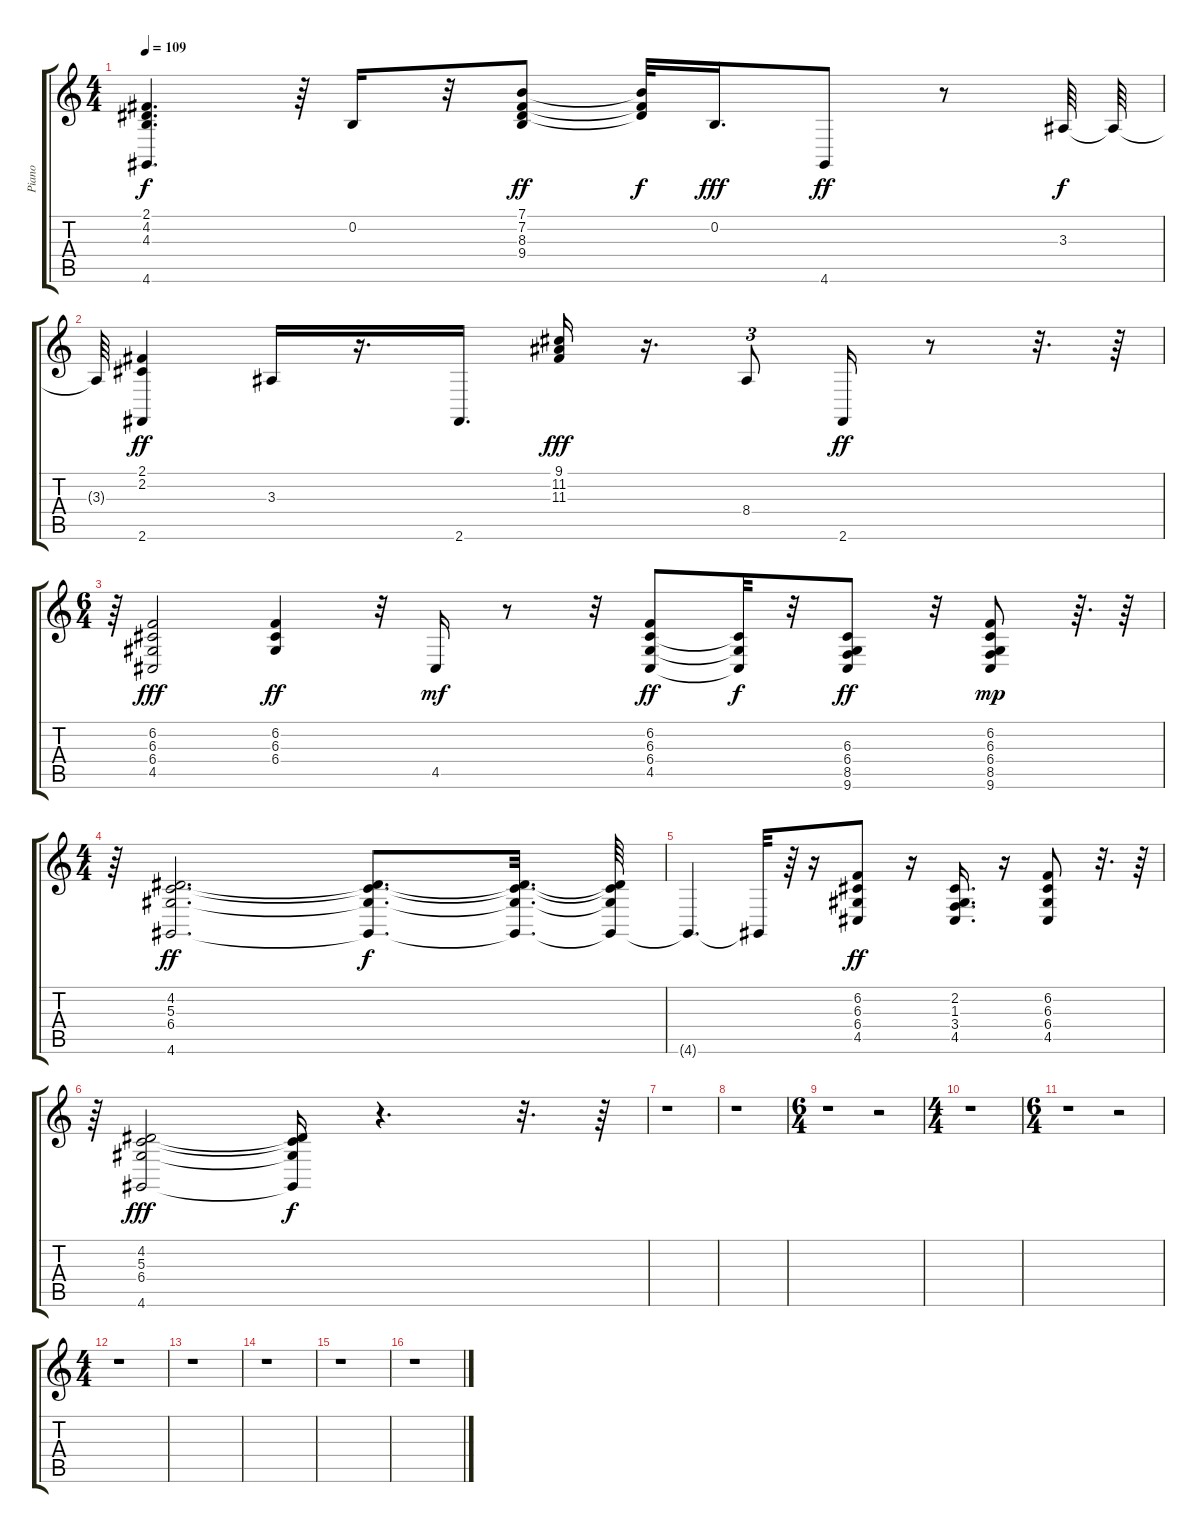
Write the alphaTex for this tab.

\track ("Piano" "Piano") {instrument brightacousticpiano}
\staff {score tabs}
\tuning (E4 B3 G3 D3 A2 E2) {hide}
\ts (4 4)
\tempo 109
\clef g2
\ks c
(2.1{t} 4.2{t} 4.3{t} 4.6{t}).4{d dy f} r.64 0.2.16 r.32 (7.1 7.2 8.3 9.4).8{dy ff} (7.1{t} 7.2{t} 8.3{t}).32{dy f} 0.2.16{d dy fff} 4.6.8{dy ff} r.8 3.3.64{dy f} 3.3{t}.64 |
3.3{t}.64 (2.1 2.2 2.6).4{dy ff} 3.3.16 r.16{d} 2.6.16{d} (9.1 11.2 11.3).16{dy fff} r.16{d} 8.4.8{tu (3 2)} 2.6.16{dy ff} r.8 r.32{d} r.64 |
\ts (6 4)
r.64 (6.2 6.3 6.4 4.5).2{dy fff} (6.2 6.3 6.4).4{dy ff} r.32 4.5.16{dy mf} r.8 r.32 (6.2 6.3 6.4 4.5).8{dy ff} (6.3{t} 6.4{t} 4.5{t}).32{dy f} r.32 (6.3 6.4 8.5 9.6).8{dy ff} r.32 (6.2 6.3 6.4 8.5 9.6).8{dy mp} r.64{d} r.64 |
\ts (4 4)
r.64 (4.2 5.3 6.4 4.6).2{d dy ff} (4.2{t} 5.3{t} 6.4{t} 4.6{t}).8{d dy f} (4.2{t} 5.3{t} 6.4{t} 4.6{t}).32{d} (4.2{t} 5.3{t} 6.4{t} 4.6{t}).64 |
4.6{t}.4{d} 4.6{t}.32 r.64 r.16 (6.2 6.3 6.4 4.5).8{dy ff} r.16 (2.2 1.3 3.4 4.5).16{d} r.16 (6.2 6.3 6.4 4.5).8 r.32{d} r.64 |
r.64 (4.2 5.3 6.4 4.6).2{dy fff} (4.2{t} 5.3{t} 6.4{t} 4.6{t}).16{dy f} r.4{d} r.32{d} r.64 |
r.1 |
r.1 |
\ts (6 4)
r.1 r.2 |
\ts (4 4)
r.1 |
\ts (6 4)
r.1 r.2 |
\ts (4 4)
r.1 |
r.1 |
r.1 |
r.1 |
r.1
